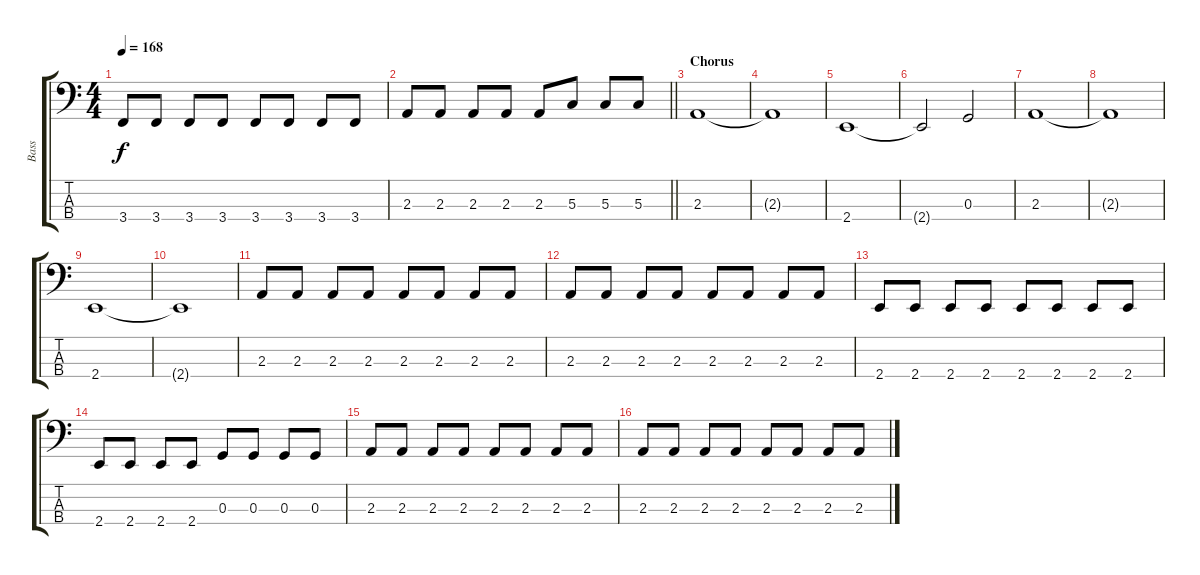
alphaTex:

\track ("Bass" "Bass") {instrument electricbasspick}
\staff {score tabs}
\tuning (F2 C2 G1 D1) {hide}
\ts (4 4)
\tempo 168
\clef f4
\ks c
3.4.8{dy f} 3.4.8 3.4.8 3.4.8 3.4.8 3.4.8 3.4.8 3.4.8 |
\barLineRight lightlight
2.3.8 2.3.8 2.3.8 2.3.8 2.3.8 5.3.8 5.3.8 5.3.8 |
\section ("" "Chorus")
2.3.1 |
2.3{t}.1 |
2.4.1 |
2.4{t}.2 0.3.2 |
2.3.1 |
2.3{t}.1 |
2.4.1 |
2.4{t}.1 |
2.3.8 2.3.8 2.3.8 2.3.8 2.3.8 2.3.8 2.3.8 2.3.8 |
2.3.8 2.3.8 2.3.8 2.3.8 2.3.8 2.3.8 2.3.8 2.3.8 |
2.4.8 2.4.8 2.4.8 2.4.8 2.4.8 2.4.8 2.4.8 2.4.8 |
2.4.8 2.4.8 2.4.8 2.4.8 0.3.8 0.3.8 0.3.8 0.3.8 |
2.3.8 2.3.8 2.3.8 2.3.8 2.3.8 2.3.8 2.3.8 2.3.8 |
2.3.8 2.3.8 2.3.8 2.3.8 2.3.8 2.3.8 2.3.8 2.3.8
